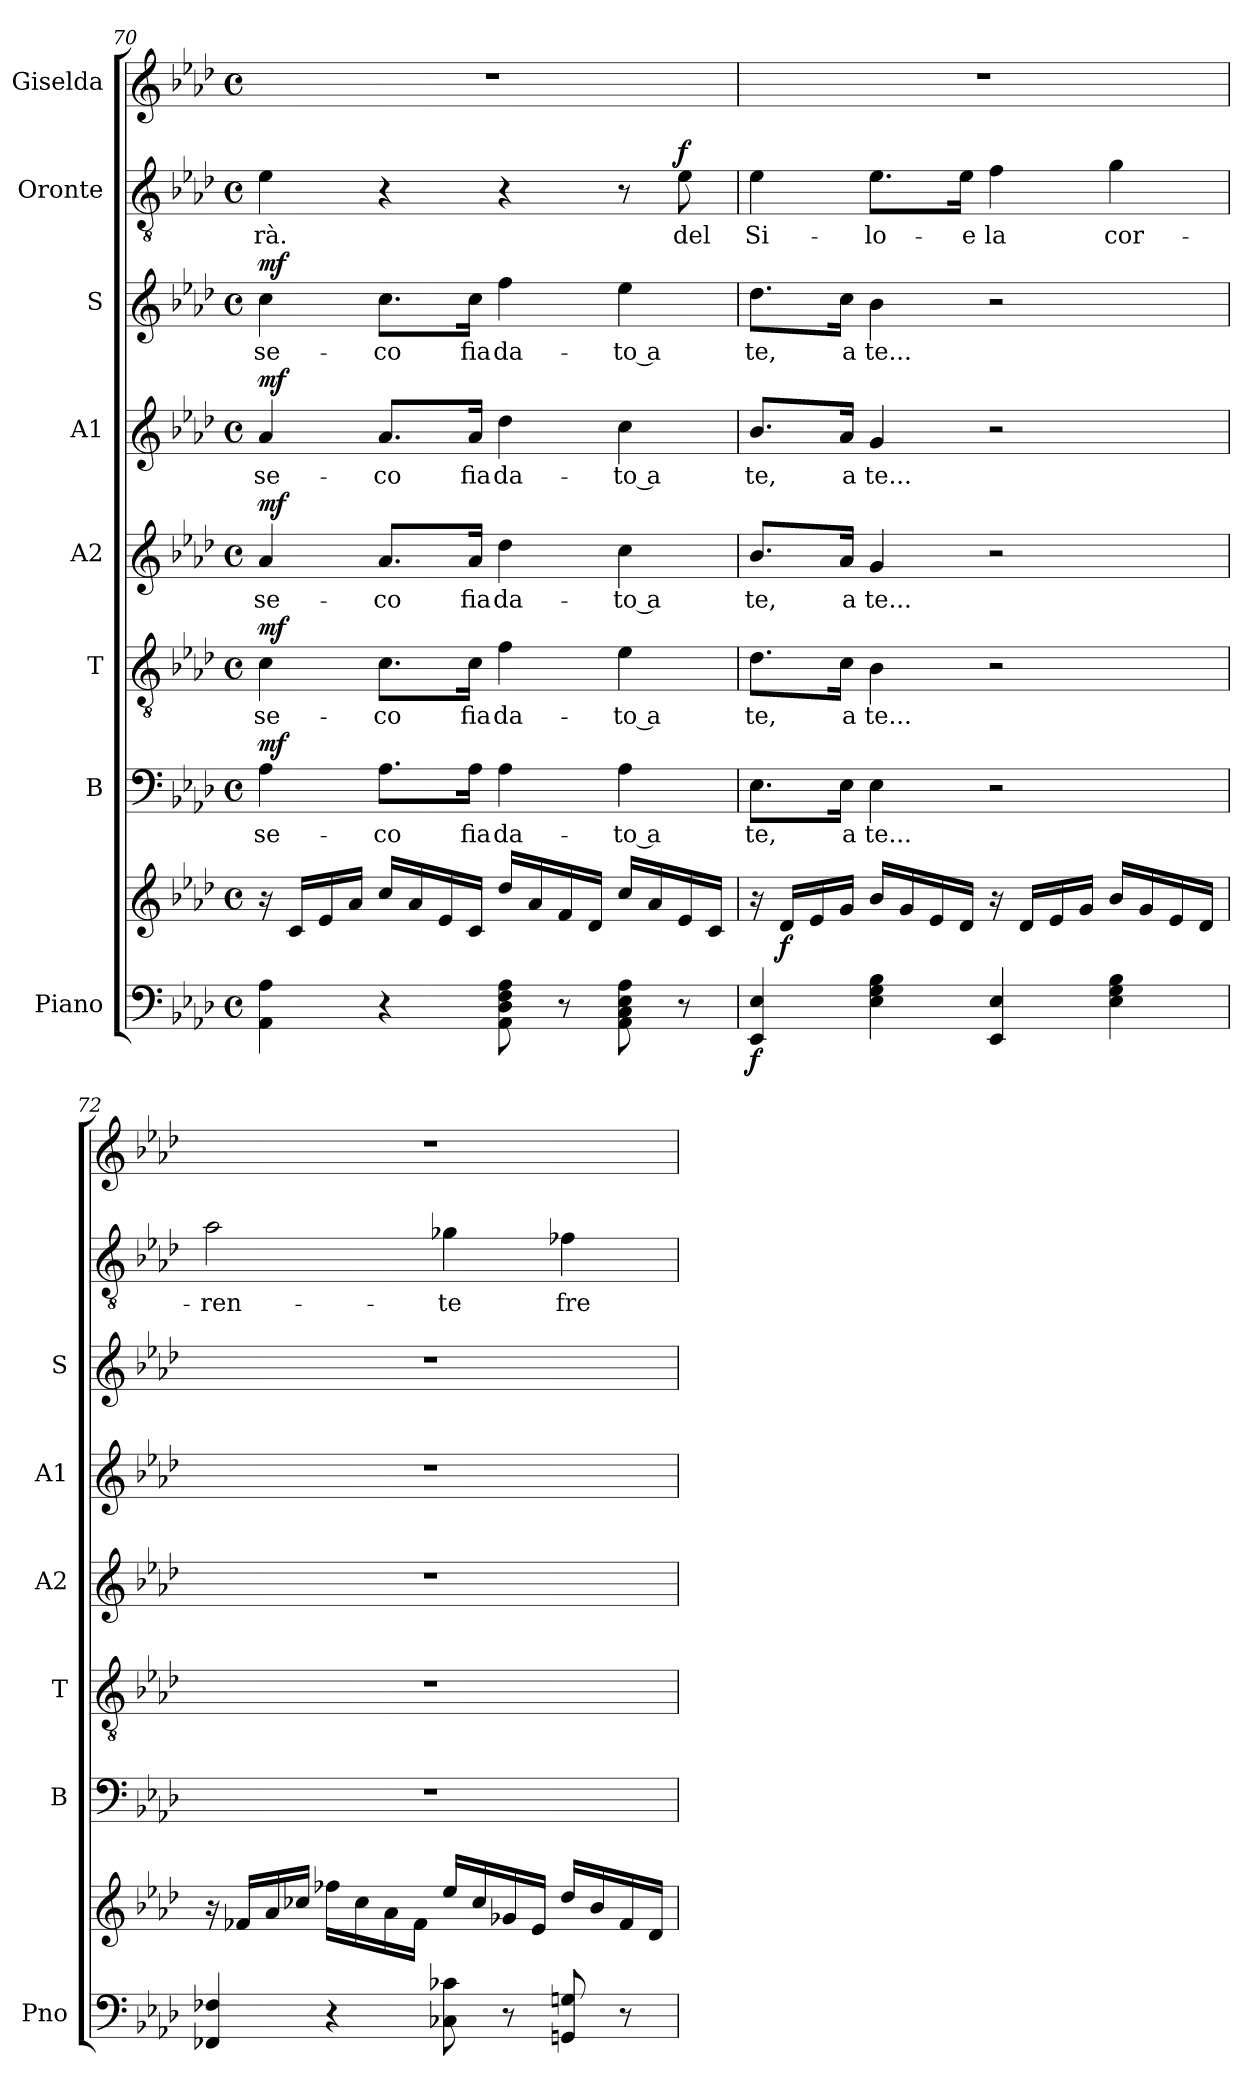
**kern	**kern	**dynam	**kern	**text	**dynam	**kern	**text	**dynam	**kern	**text	**dynam	**kern	**text	**dynam	**kern	**text	**dynam	**kern	**text	**dynam	**kern
*part8	*part8	*part8	*part7	*part7	*part7	*part6	*part6	*part6	*part5	*part5	*part5	*part4	*part4	*part4	*part3	*part3	*part3	*part2	*part2	*part2	*part1
*staff9	*staff8	*staff8/9	*staff7	*staff7	*staff7	*staff6	*staff6	*staff6	*staff5	*staff5	*staff5	*staff4	*staff4	*staff4	*staff3	*staff3	*staff3	*staff2	*staff2	*staff2	*staff1
*I"Piano	*	*	*I"B	*	*	*I"T	*	*	*I"A2	*	*	*I"A1	*	*	*I"S	*	*	*I"Oronte	*	*	*I"Giselda
*I'Pno	*	*	*I'B	*	*	*I'T	*	*	*I'A2	*	*	*I'A1	*	*	*I'S	*	*	*	*	*	*
!!LO:PB:g=z
*clefF4	*clefG2	*	*clefF4	*	*	*clefGv2	*	*	*clefG2	*	*	*clefG2	*	*	*clefG2	*	*	*clefGv2	*	*	*clefG2
*k[b-e-a-d-]	*k[b-e-a-d-]	*	*k[b-e-a-d-]	*	*	*k[b-e-a-d-]	*	*	*k[b-e-a-d-]	*	*	*k[b-e-a-d-]	*	*	*k[b-e-a-d-]	*	*	*k[b-e-a-d-]	*	*	*k[b-e-a-d-]
*M4/4	*M4/4	*	*M4/4	*	*	*M4/4	*	*	*M4/4	*	*	*M4/4	*	*	*M4/4	*	*	*M4/4	*	*	*M4/4
*met(c)	*met(c)	*	*met(c)	*	*	*met(c)	*	*	*met(c)	*	*	*met(c)	*	*	*met(c)	*	*	*met(c)	*	*	*met(c)
=70	=70	=70	=70	=70	=70	=70	=70	=70	=70	=70	=70	=70	=70	=70	=70	=70	=70	=70	=70	=70	=70
!	!	!	!	!	!LO:DY:a	!	!	!LO:DY:a	!	!	!LO:DY:a	!	!	!LO:DY:a	!	!	!LO:DY:a	!	!	!	!
4AA-\ 4A-\	16r	.	4A-\	se-	mf	4c\	se-	mf	4a-/	se-	mf	4a-/	se-	mf	4cc\	se-	mf	4e-\	-rà.	.	1r
.	16c/LL	.	.	.	.	.	.	.	.	.	.	.	.	.	.	.	.	.	.	.	.
.	16e-/	.	.	.	.	.	.	.	.	.	.	.	.	.	.	.	.	.	.	.	.
.	16a-/JJ	.	.	.	.	.	.	.	.	.	.	.	.	.	.	.	.	.	.	.	.
4r	16cc/LL	.	8.A-\L	-co	.	8.c\L	-co	.	8.a-/L	-co	.	8.a-/L	-co	.	8.cc\L	-co	.	4r	.	.	.
.	16a-/	.	.	.	.	.	.	.	.	.	.	.	.	.	.	.	.	.	.	.	.
.	16e-/	.	.	.	.	.	.	.	.	.	.	.	.	.	.	.	.	.	.	.	.
.	16c/JJ	.	16A-\Jk	fia	.	16c\Jk	fia	.	16a-/Jk	fia	.	16a-/Jk	fia	.	16cc\Jk	fia	.	.	.	.	.
8AA-\ 8D-\ 8F\ 8A-\	16dd-/LL	.	4A-\	da-	.	4f\	da-	.	4dd-\	da-	.	4dd-\	da-	.	4ff\	da-	.	4r	.	.	.
.	16a-/	.	.	.	.	.	.	.	.	.	.	.	.	.	.	.	.	.	.	.	.
8r	16f/	.	.	.	.	.	.	.	.	.	.	.	.	.	.	.	.	.	.	.	.
.	16d-/JJ	.	.	.	.	.	.	.	.	.	.	.	.	.	.	.	.	.	.	.	.
8AA-\ 8C\ 8E-\ 8A-\	16cc/LL	.	4A-\	-to a	.	4e-\	-to a	.	4cc\	-to a	.	4cc\	-to a	.	4ee-\	-to a	.	8r	.	.	.
.	16a-/	.	.	.	.	.	.	.	.	.	.	.	.	.	.	.	.	.	.	.	.
!	!	!	!	!	!	!	!	!	!	!	!	!	!	!	!	!	!	!	!	!LO:DY:a	!
8r	16e-/	.	.	.	.	.	.	.	.	.	.	.	.	.	.	.	.	8e-\	del	f	.
.	16c/JJ	.	.	.	.	.	.	.	.	.	.	.	.	.	.	.	.	.	.	.	.
=71	=71	=71	=71	=71	=71	=71	=71	=71	=71	=71	=71	=71	=71	=71	=71	=71	=71	=71	=71	=71	=71
!	!	!LO:DY:b=2	!	!	!	!	!	!	!	!	!	!	!	!	!	!	!	!	!	!	!
4EE-/ 4E-/	16r	f	8.E-\L	te,	.	8.d-\L	te,	.	8.b-/L	te,	.	8.b-/L	te,	.	8.dd-\L	te,	.	4e-\	Si-	.	1r
!	!	!LO:DY:b	!	!	!	!	!	!	!	!	!	!	!	!	!	!	!	!	!	!	!
.	16d-/LL	f	.	.	.	.	.	.	.	.	.	.	.	.	.	.	.	.	.	.	.
.	16e-/	.	.	.	.	.	.	.	.	.	.	.	.	.	.	.	.	.	.	.	.
.	16g/JJ	.	16E-\Jk	a	.	16c\Jk	a	.	16a-/Jk	a	.	16a-/Jk	a	.	16cc\Jk	a	.	.	.	.	.
4E-\ 4G\ 4B-\	16b-/LL	.	4E-\	te...	.	4B-\	te...	.	4g/	te...	.	4g/	te...	.	4b-\	te...	.	8.e-\L	-lo-	.	.
.	16g/	.	.	.	.	.	.	.	.	.	.	.	.	.	.	.	.	.	.	.	.
.	16e-/	.	.	.	.	.	.	.	.	.	.	.	.	.	.	.	.	.	.	.	.
.	16d-/JJ	.	.	.	.	.	.	.	.	.	.	.	.	.	.	.	.	16e-\Jk	-e	.	.
4EE-/ 4E-/	16r	.	2r	.	.	2r	.	.	2r	.	.	2r	.	.	2r	.	.	4f\	la	.	.
.	16d-/LL	.	.	.	.	.	.	.	.	.	.	.	.	.	.	.	.	.	.	.	.
.	16e-/	.	.	.	.	.	.	.	.	.	.	.	.	.	.	.	.	.	.	.	.
.	16g/JJ	.	.	.	.	.	.	.	.	.	.	.	.	.	.	.	.	.	.	.	.
4E-\ 4G\ 4B-\	16b-/LL	.	.	.	.	.	.	.	.	.	.	.	.	.	.	.	.	4g\	cor-	.	.
.	16g/	.	.	.	.	.	.	.	.	.	.	.	.	.	.	.	.	.	.	.	.
.	16e-/	.	.	.	.	.	.	.	.	.	.	.	.	.	.	.	.	.	.	.	.
.	16d-/JJ	.	.	.	.	.	.	.	.	.	.	.	.	.	.	.	.	.	.	.	.
=72	=72	=72	=72	=72	=72	=72	=72	=72	=72	=72	=72	=72	=72	=72	=72	=72	=72	=72	=72	=72	=72
4FF-X/ 4F-X/	16r	.	1r	.	.	1r	.	.	1r	.	.	1r	.	.	1r	.	.	2a-\	-ren-	.	1r
.	16f-X/LL	.	.	.	.	.	.	.	.	.	.	.	.	.	.	.	.	.	.	.	.
.	16a-/	.	.	.	.	.	.	.	.	.	.	.	.	.	.	.	.	.	.	.	.
.	16cc-X/JJ	.	.	.	.	.	.	.	.	.	.	.	.	.	.	.	.	.	.	.	.
4r	16ff-X\LL	.	.	.	.	.	.	.	.	.	.	.	.	.	.	.	.	.	.	.	.
.	16cc-\	.	.	.	.	.	.	.	.	.	.	.	.	.	.	.	.	.	.	.	.
.	16a-\	.	.	.	.	.	.	.	.	.	.	.	.	.	.	.	.	.	.	.	.
.	16f-\JJ	.	.	.	.	.	.	.	.	.	.	.	.	.	.	.	.	.	.	.	.
8C-X\ 8c-X\	16ee-/LL	.	.	.	.	.	.	.	.	.	.	.	.	.	.	.	.	4g-X\	-te	.	.
.	16cc-/	.	.	.	.	.	.	.	.	.	.	.	.	.	.	.	.	.	.	.	.
8r	16g-X/	.	.	.	.	.	.	.	.	.	.	.	.	.	.	.	.	.	.	.	.
.	16e-/JJ	.	.	.	.	.	.	.	.	.	.	.	.	.	.	.	.	.	.	.	.
8GGn/ 8Gn/	16dd-/LL	.	.	.	.	.	.	.	.	.	.	.	.	.	.	.	.	4f-X\	fre-	.	.
.	16b-/	.	.	.	.	.	.	.	.	.	.	.	.	.	.	.	.	.	.	.	.
8r	16f-/	.	.	.	.	.	.	.	.	.	.	.	.	.	.	.	.	.	.	.	.
.	16d-/JJ	.	.	.	.	.	.	.	.	.	.	.	.	.	.	.	.	.	.	.	.
=	=	=	=	=	=	=	=	=	=	=	=	=	=	=	=	=	=	=	=	=	=
*-	*-	*-	*-	*-	*-	*-	*-	*-	*-	*-	*-	*-	*-	*-	*-	*-	*-	*-	*-	*-	*-
